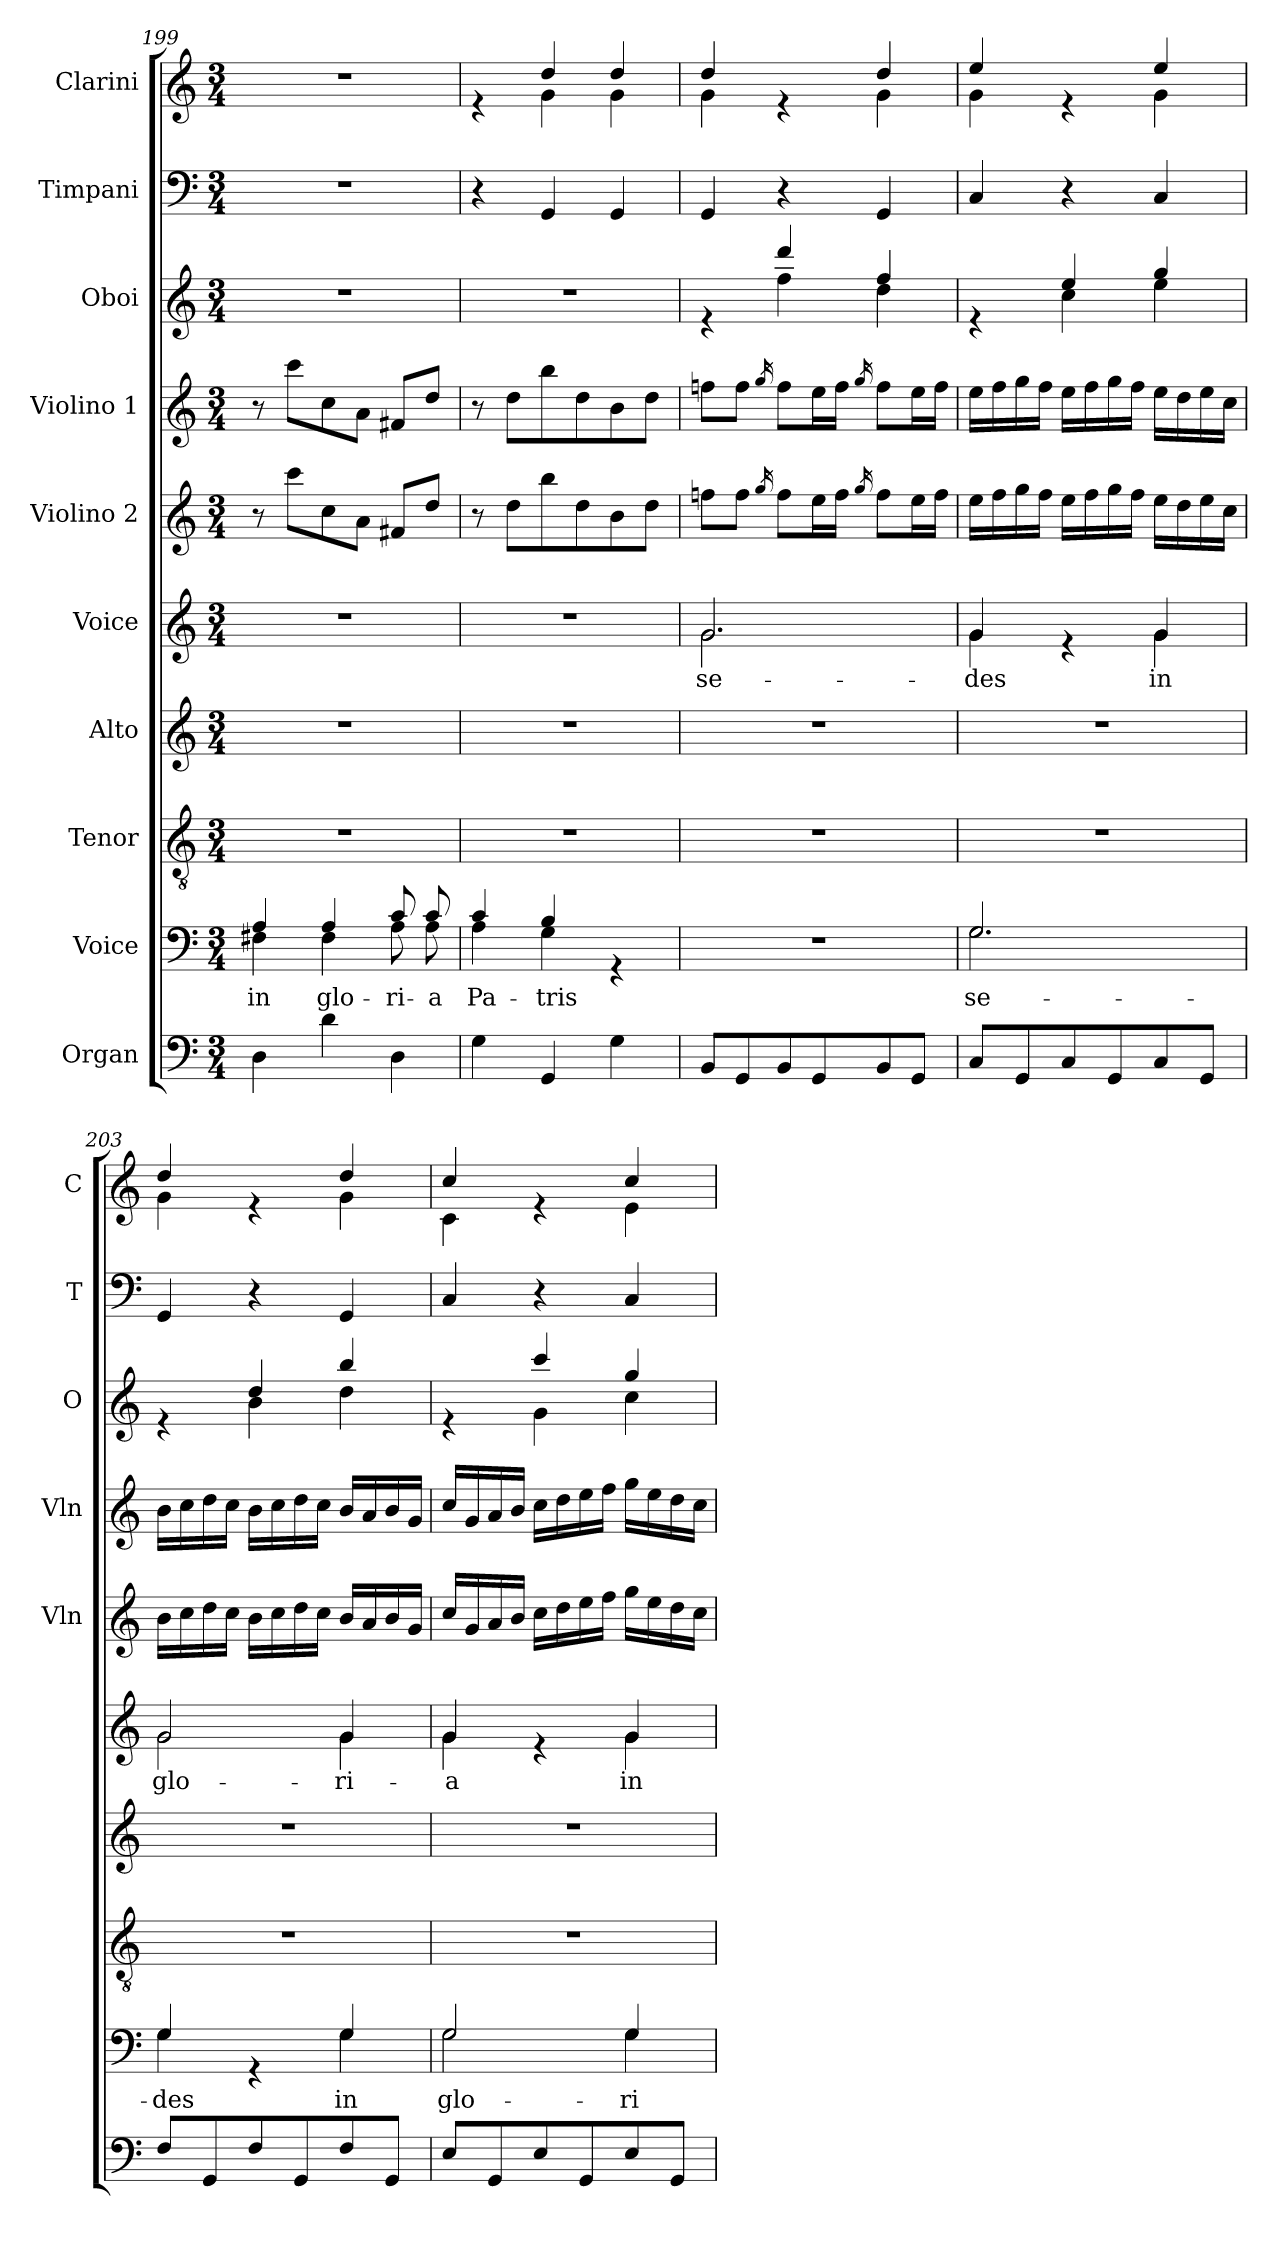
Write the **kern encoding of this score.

**kern	**kern	**text	**kern	**kern	**kern	**text	**kern	**kern	**kern	**kern	**kern
*part10	*part9	*part9	*part8	*part7	*part6	*part6	*part5	*part4	*part3	*part2	*part1
*staff10	*staff9	*staff9	*staff8	*staff7	*staff6	*staff6	*staff5	*staff4	*staff3	*staff2	*staff1
*I"Organ	*I"Voice	*	*I"Tenor	*I"Alto	*I"Voice	*	*I"Violino 2	*I"Violino 1	*I"Oboi	*I"Timpani	*I"Clarini
*	*	*	*	*	*	*	*I'Vln	*I'Vln	*I'O	*I'T	*I'C
*clefF4	*clefF4	*	*clefGv2	*clefG2	*clefG2	*	*clefG2	*clefG2	*clefG2	*clefF4	*clefG2
*k[]	*k[]	*	*k[]	*k[]	*k[]	*	*k[]	*k[]	*k[]	*k[]	*k[]
*M3/4	*M3/4	*	*M3/4	*M3/4	*M3/4	*	*M3/4	*M3/4	*M3/4	*M3/4	*M3/4
=199	=199	=199	=199	=199	=199	=199	=199	=199	=199	=199	=199
!	!	!LO:LY:b	!	!	!	!	!	!	!	!	!
*	*^	*	*	*	*	*	*	*	*	*	*
4D\	4A/	4F#X\	in	2.r	2.r	2.r	.	8r	8r	2.r	2.r	2.r
.	.	.	.	.	.	.	.	8ccc\L	8ccc\L	.	.	.
!	!	!	!LO:LY:b	!	!	!	!	!	!	!	!	!
4d\	4A/	4F#\	glo-	.	.	.	.	8cc\	8cc\	.	.	.
.	.	.	.	.	.	.	.	8a\J	8a\J	.	.	.
!	!	!	!LO:LY:b	!	!	!	!	!	!	!	!	!
4D\	8c/	8A\	-ri-	.	.	.	.	8f#X/L	8f#X/L	.	.	.
!	!	!	!LO:LY:b	!	!	!	!	!	!	!	!	!
.	8c/	8A\	-a	.	.	.	.	8dd/J	8dd/J	.	.	.
!!LO:PB:g=z
=200	=200	=200	=200	=200	=200	=200	=200	=200	=200	=200	=200	=200
!	!	!	!LO:LY:b	!	!	!	!	!	!	!	!	!
*	*	*	*	*	*	*	*	*	*	*	*	*^
4G\	4c/	4A\	Pa-	2.r	2.r	2.r	.	8r	8r	2.r	4r	4re	4ryy
.	.	.	.	.	.	.	.	8dd\L	8dd\L	.	.	.	.
!	!	!	!LO:LY:b	!	!	!	!	!	!	!	!	!	!
4GG/	4B/	4G\	-tris	.	.	.	.	8bb\	8bb\	.	4GG/	4dd/	4g\
.	.	.	.	.	.	.	.	8dd\	8dd\	.	.	.	.
4G\	4rGG	4ryy	.	.	.	.	.	8b\	8b\	.	4GG/	4dd/	4g\
.	.	.	.	.	.	.	.	8dd\J	8dd\J	.	.	.	.
*	*v	*v	*	*	*	*	*	*	*	*	*	*	*
=201	=201	=201	=201	=201	=201	=201	=201	=201	=201	=201	=201	=201
!	!	!	!	!	!	!LO:LY:b	!	!	!	!	!	!
*	*	*	*	*	*^	*	*	*	*^	*	*	*
8BB/L	2.r	.	2.r	2.r	2.g/	2.g\	se-	8ffn\L	8ffn\L	4re	4ryy	4GG/	4dd/	4g\
8GG/	.	.	.	.	.	.	.	8ff\J	8ff\J	.	.	.	.	.
.	.	.	.	.	.	.	.	16qgg/	16qgg/	.	.	.	.	.
8BB/	.	.	.	.	.	.	.	8ff\L	8ff\L	4ddd/	4ff\	4r	4re	4ryy
8GG/	.	.	.	.	.	.	.	16ee\L	16ee\L	.	.	.	.	.
.	.	.	.	.	.	.	.	16ff\JJ	16ff\JJ	.	.	.	.	.
.	.	.	.	.	.	.	.	16qgg/	16qgg/	.	.	.	.	.
8BB/	.	.	.	.	.	.	.	8ff\L	8ff\L	4ff/	4dd\	4GG/	4dd/	4g\
8GG/J	.	.	.	.	.	.	.	16ee\L	16ee\L	.	.	.	.	.
.	.	.	.	.	.	.	.	16ff\JJ	16ff\JJ	.	.	.	.	.
=202	=202	=202	=202	=202	=202	=202	=202	=202	=202	=202	=202	=202	=202	=202
!	!	!LO:LY:b	!	!	!	!	!LO:LY:b	!	!	!	!	!	!	!
*	*^	*	*	*	*	*	*	*	*	*	*	*	*	*
8C/L	2.G/	2.G\	se-	2.r	2.r	4g/	4g\	-des	16ee\LL	16ee\LL	4re	4ryy	4C/	4ee/	4g\
.	.	.	.	.	.	.	.	.	16ff\	16ff\	.	.	.	.	.
8GG/	.	.	.	.	.	.	.	.	16gg\	16gg\	.	.	.	.	.
.	.	.	.	.	.	.	.	.	16ff\JJ	16ff\JJ	.	.	.	.	.
8C/	.	.	.	.	.	4re	4ryy	.	16ee\LL	16ee\LL	4ee/	4cc\	4r	4re	4ryy
.	.	.	.	.	.	.	.	.	16ff\	16ff\	.	.	.	.	.
8GG/	.	.	.	.	.	.	.	.	16gg\	16gg\	.	.	.	.	.
.	.	.	.	.	.	.	.	.	16ff\JJ	16ff\JJ	.	.	.	.	.
!	!	!	!	!	!	!	!	!LO:LY:b	!	!	!	!	!	!	!
8C/	.	.	.	.	.	4g/	4g\	in	16ee\LL	16ee\LL	4gg/	4ee\	4C/	4ee/	4g\
.	.	.	.	.	.	.	.	.	16dd\	16dd\	.	.	.	.	.
8GG/J	.	.	.	.	.	.	.	.	16ee\	16ee\	.	.	.	.	.
.	.	.	.	.	.	.	.	.	16cc\JJ	16cc\JJ	.	.	.	.	.
=203	=203	=203	=203	=203	=203	=203	=203	=203	=203	=203	=203	=203	=203	=203	=203
!	!	!	!LO:LY:b	!	!	!	!	!LO:LY:b	!	!	!	!	!	!	!
8F/L	4G/	4G\	-des	2.r	2.r	2g/	2g\	glo-	16b\LL	16b\LL	4re	4ryy	4GG/	4dd/	4g\
.	.	.	.	.	.	.	.	.	16cc\	16cc\	.	.	.	.	.
8GG/	.	.	.	.	.	.	.	.	16dd\	16dd\	.	.	.	.	.
.	.	.	.	.	.	.	.	.	16cc\JJ	16cc\JJ	.	.	.	.	.
8F/	4rGG	4ryy	.	.	.	.	.	.	16b\LL	16b\LL	4dd/	4b\	4r	4re	4ryy
.	.	.	.	.	.	.	.	.	16cc\	16cc\	.	.	.	.	.
8GG/	.	.	.	.	.	.	.	.	16dd\	16dd\	.	.	.	.	.
.	.	.	.	.	.	.	.	.	16cc\JJ	16cc\JJ	.	.	.	.	.
!	!	!	!LO:LY:b	!	!	!	!	!LO:LY:b	!	!	!	!	!	!	!
8F/	4G/	4G\	in	.	.	4g/	4g\	-ri-	16b/LL	16b/LL	4bb/	4dd\	4GG/	4dd/	4g\
.	.	.	.	.	.	.	.	.	16a/	16a/	.	.	.	.	.
8GG/J	.	.	.	.	.	.	.	.	16b/	16b/	.	.	.	.	.
.	.	.	.	.	.	.	.	.	16g/JJ	16g/JJ	.	.	.	.	.
=204	=204	=204	=204	=204	=204	=204	=204	=204	=204	=204	=204	=204	=204	=204	=204
!	!	!	!LO:LY:b	!	!	!	!	!LO:LY:b	!	!	!	!	!	!	!
8E/L	2G/	2G\	glo-	2.r	2.r	4g/	4g\	-a	16cc/LL	16cc/LL	4re	4ryy	4C/	4cc/	4c\
.	.	.	.	.	.	.	.	.	16g/	16g/	.	.	.	.	.
8GG/	.	.	.	.	.	.	.	.	16a/	16a/	.	.	.	.	.
.	.	.	.	.	.	.	.	.	16b/JJ	16b/JJ	.	.	.	.	.
8E/	.	.	.	.	.	4re	4ryy	.	16cc\LL	16cc\LL	4ccc/	4g\	4r	4re	4ryy
.	.	.	.	.	.	.	.	.	16dd\	16dd\	.	.	.	.	.
8GG/	.	.	.	.	.	.	.	.	16ee\	16ee\	.	.	.	.	.
.	.	.	.	.	.	.	.	.	16ff\JJ	16ff\JJ	.	.	.	.	.
!	!	!	!LO:LY:b	!	!	!	!	!LO:LY:b	!	!	!	!	!	!	!
8E/	4G/	4G\	-ri-	.	.	4g/	4g\	in	16gg\LL	16gg\LL	4gg/	4cc\	4C/	4cc/	4e\
.	.	.	.	.	.	.	.	.	16ee\	16ee\	.	.	.	.	.
8GG/J	.	.	.	.	.	.	.	.	16dd\	16dd\	.	.	.	.	.
.	.	.	.	.	.	.	.	.	16cc\JJ	16cc\JJ	.	.	.	.	.
*	*v	*v	*	*	*	*v	*v	*	*	*	*v	*v	*	*v	*v
=	=	=	=	=	=	=	=	=	=	=	=
*-	*-	*-	*-	*-	*-	*-	*-	*-	*-	*-	*-
